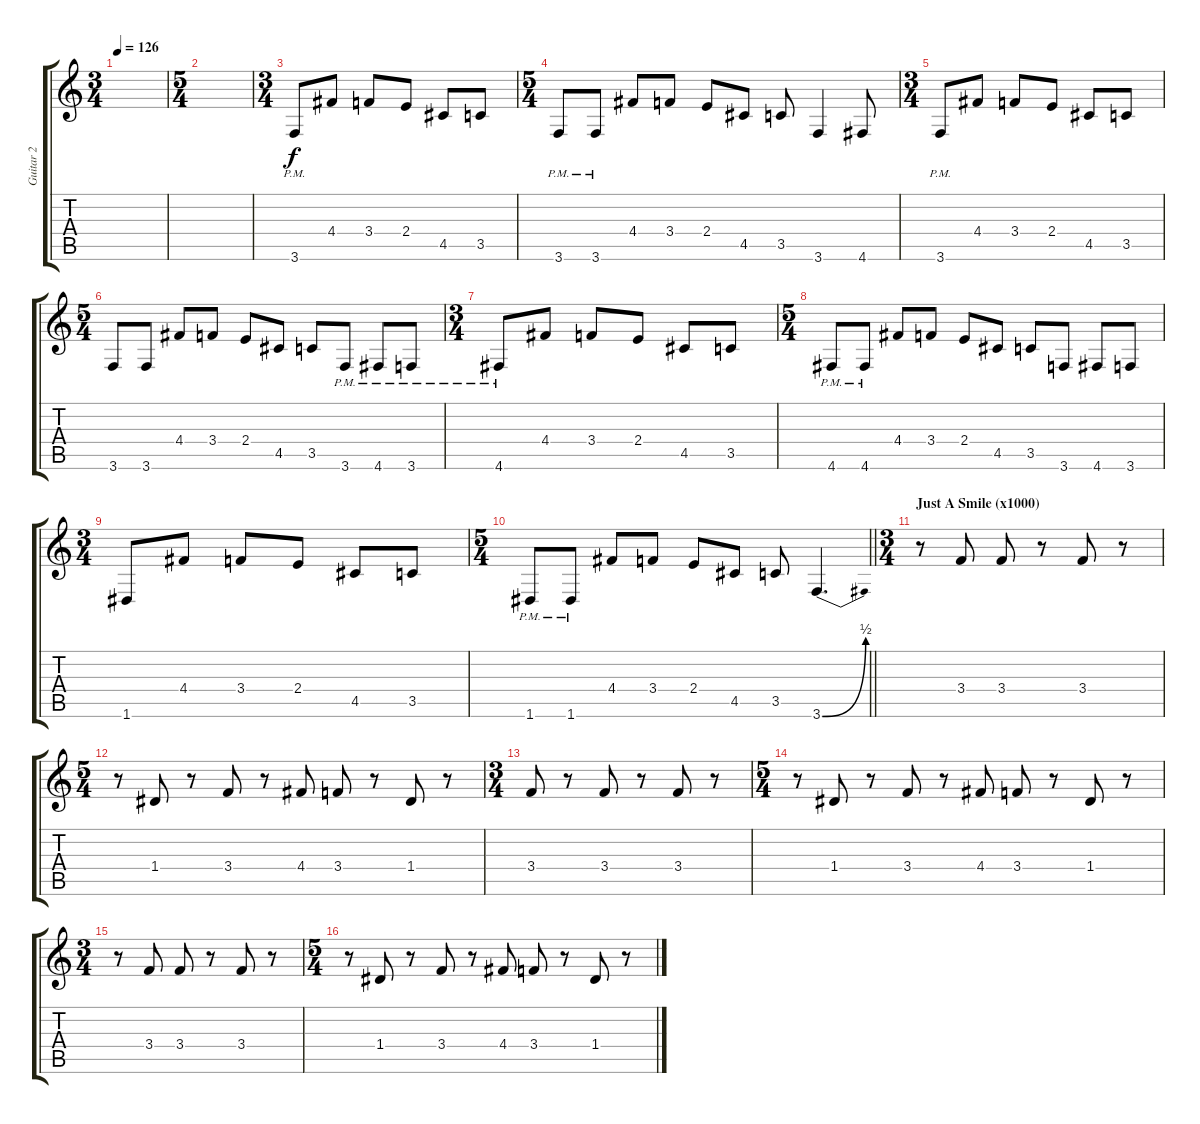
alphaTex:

\track ("Guitar 2" "Guitar 2") {instrument distortionguitar}
\staff {score tabs}
\tuning (E4 B3 G3 D3 A2 D2) {hide}
\ts (3 4)
\tempo 126
\clef g2
\ks c
|
\ts (5 4)
|
\ts (3 4)
3.6{pm}.8{instrument overdrivenguitar} 4.4.8 3.4.8 2.4.8 4.5.8 3.5.8 |
\ts (5 4)
3.6{pm}.8 3.6{pm}.8 4.4.8 3.4.8 2.4.8 4.5.8 3.5.8 3.6.4 4.6.8 |
\ts (3 4)
3.6{pm}.8 4.4.8 3.4.8 2.4.8 4.5.8 3.5.8 |
\ts (5 4)
3.6.8 3.6.8 4.4.8 3.4.8 2.4.8 4.5.8 3.5.8 3.6{pm}.8 4.6{pm}.8 3.6{pm}.8 |
\ts (3 4)
4.6{pm}.8 4.4.8 3.4.8 2.4.8 4.5.8 3.5.8 |
\ts (5 4)
4.6{pm}.8 4.6{pm}.8 4.4.8 3.4.8 2.4.8 4.5.8 3.5.8 3.6.8 4.6.8 3.6.8 |
\ts (3 4)
1.6.8 4.4.8 3.4.8 2.4.8 4.5.8 3.5.8 |
\ts (5 4)
\barLineRight lightlight
1.6{pm}.8 1.6{pm}.8 4.4.8 3.4.8 2.4.8 4.5.8 3.5.8 3.6{be (bend 0 0 60 2)}.4{d} |
\ts (3 4)
\section ("" "Just A Smile (x1000)")
r.8{instrument distortionguitar} 3.4.8 3.4.8 r.8 3.4.8 r.8 |
\ts (5 4)
r.8 1.4.8 r.8 3.4.8 r.8 4.4.8 3.4.8 r.8 1.4.8 r.8 |
\ts (3 4)
3.4.8 r.8 3.4.8 r.8 3.4.8 r.8 |
\ts (5 4)
r.8 1.4.8 r.8 3.4.8 r.8 4.4.8 3.4.8 r.8 1.4.8 r.8 |
\ts (3 4)
r.8 3.4.8 3.4.8 r.8 3.4.8 r.8 |
\ts (5 4)
r.8 1.4.8 r.8 3.4.8 r.8 4.4.8 3.4.8 r.8 1.4.8 r.8
